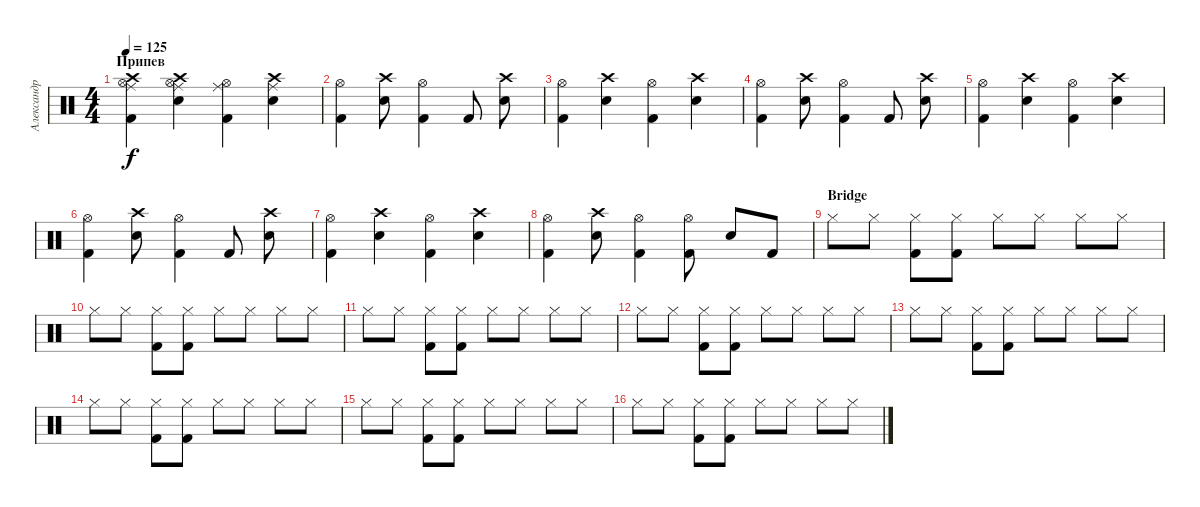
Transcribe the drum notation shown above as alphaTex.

\track ("Александр Манякин" "Александр ") {instrument percussion}
\staff {score}
\articulation defaults
\ts (4 4)
\section ("" "Припев")
\tempo 125
\clef neutral
\ks c
("Crash high (hit)" "Kick (hit) 2" "Hi-Hat (open)" "Ride (middle)").4{dy f} ("Hi-Hat (open)" "Snare (hit) 2" "Crash high (hit)" "Ride (middle)").4 ("Hi-Hat (open)" "Kick (hit) 2" "Ride (middle)").4 ("Ride (middle)" "Snare (hit) 2" "Crash high (hit)").4 |
("Kick (hit) 2" "Hi-Hat (open)").4 ("Snare (hit) 2" "Crash high (hit)").8 ("Kick (hit) 2" "Hi-Hat (open)").4 "Kick (hit) 2".8 ("Snare (hit) 2" "Crash high (hit)").8 |
("Kick (hit) 2" "Hi-Hat (open)").4 ("Snare (hit) 2" "Crash high (hit)").4 ("Kick (hit) 2" "Hi-Hat (open)").4 ("Snare (hit) 2" "Crash high (hit)").4 |
("Kick (hit) 2" "Hi-Hat (open)").4 ("Snare (hit) 2" "Crash high (hit)").8 ("Kick (hit) 2" "Hi-Hat (open)").4 "Kick (hit) 2".8 ("Snare (hit) 2" "Crash high (hit)").8 |
("Kick (hit) 2" "Hi-Hat (open)").4 ("Snare (hit) 2" "Crash high (hit)").4 ("Kick (hit) 2" "Hi-Hat (open)").4 ("Snare (hit) 2" "Crash high (hit)").4 |
("Kick (hit) 2" "Hi-Hat (open)").4 ("Snare (hit) 2" "Crash high (hit)").8 ("Kick (hit) 2" "Hi-Hat (open)").4 "Kick (hit) 2".8 ("Snare (hit) 2" "Crash high (hit)").8 |
("Kick (hit) 2" "Hi-Hat (open)").4 ("Snare (hit) 2" "Crash high (hit)").4 ("Kick (hit) 2" "Hi-Hat (open)").4 ("Snare (hit) 2" "Crash high (hit)").4 |
("Kick (hit) 2" "Hi-Hat (open)").4 ("Snare (hit) 2" "Crash high (hit)").8 ("Kick (hit) 2" "Hi-Hat (open)").4 ("Kick (hit) 2" "Hi-Hat (open)").8 "Snare (hit) 2".8{volume 16} "Kick (hit) 2".8{volume 11} |
\section ("" "Bridge")
"Hi-Hat (closed)".8 "Hi-Hat (closed)".8 ("Kick (hit) 2" "Hi-Hat (closed)").8 ("Kick (hit) 2" "Hi-Hat (closed)").8 "Hi-Hat (closed)".8 "Hi-Hat (closed)".8 "Hi-Hat (closed)".8 "Hi-Hat (closed)".8 |
"Hi-Hat (closed)".8 "Hi-Hat (closed)".8 ("Kick (hit) 2" "Hi-Hat (closed)").8 ("Kick (hit) 2" "Hi-Hat (closed)").8 "Hi-Hat (closed)".8 "Hi-Hat (closed)".8 "Hi-Hat (closed)".8 "Hi-Hat (closed)".8 |
"Hi-Hat (closed)".8 "Hi-Hat (closed)".8 ("Kick (hit) 2" "Hi-Hat (closed)").8 ("Kick (hit) 2" "Hi-Hat (closed)").8 "Hi-Hat (closed)".8 "Hi-Hat (closed)".8 "Hi-Hat (closed)".8 "Hi-Hat (closed)".8 |
"Hi-Hat (closed)".8 "Hi-Hat (closed)".8 ("Kick (hit) 2" "Hi-Hat (closed)").8 ("Kick (hit) 2" "Hi-Hat (closed)").8 "Hi-Hat (closed)".8 "Hi-Hat (closed)".8 "Hi-Hat (closed)".8 "Hi-Hat (closed)".8 |
"Hi-Hat (closed)".8 "Hi-Hat (closed)".8 ("Kick (hit) 2" "Hi-Hat (closed)").8 ("Kick (hit) 2" "Hi-Hat (closed)").8 "Hi-Hat (closed)".8 "Hi-Hat (closed)".8 "Hi-Hat (closed)".8 "Hi-Hat (closed)".8 |
"Hi-Hat (closed)".8 "Hi-Hat (closed)".8 ("Kick (hit) 2" "Hi-Hat (closed)").8 ("Kick (hit) 2" "Hi-Hat (closed)").8 "Hi-Hat (closed)".8 "Hi-Hat (closed)".8 "Hi-Hat (closed)".8 "Hi-Hat (closed)".8 |
"Hi-Hat (closed)".8 "Hi-Hat (closed)".8 ("Kick (hit) 2" "Hi-Hat (closed)").8 ("Kick (hit) 2" "Hi-Hat (closed)").8 "Hi-Hat (closed)".8 "Hi-Hat (closed)".8 "Hi-Hat (closed)".8 "Hi-Hat (closed)".8 |
"Hi-Hat (closed)".8 "Hi-Hat (closed)".8 ("Kick (hit) 2" "Hi-Hat (closed)").8 ("Kick (hit) 2" "Hi-Hat (closed)").8 "Hi-Hat (closed)".8 "Hi-Hat (closed)".8 "Hi-Hat (closed)".8 "Hi-Hat (closed)".8
